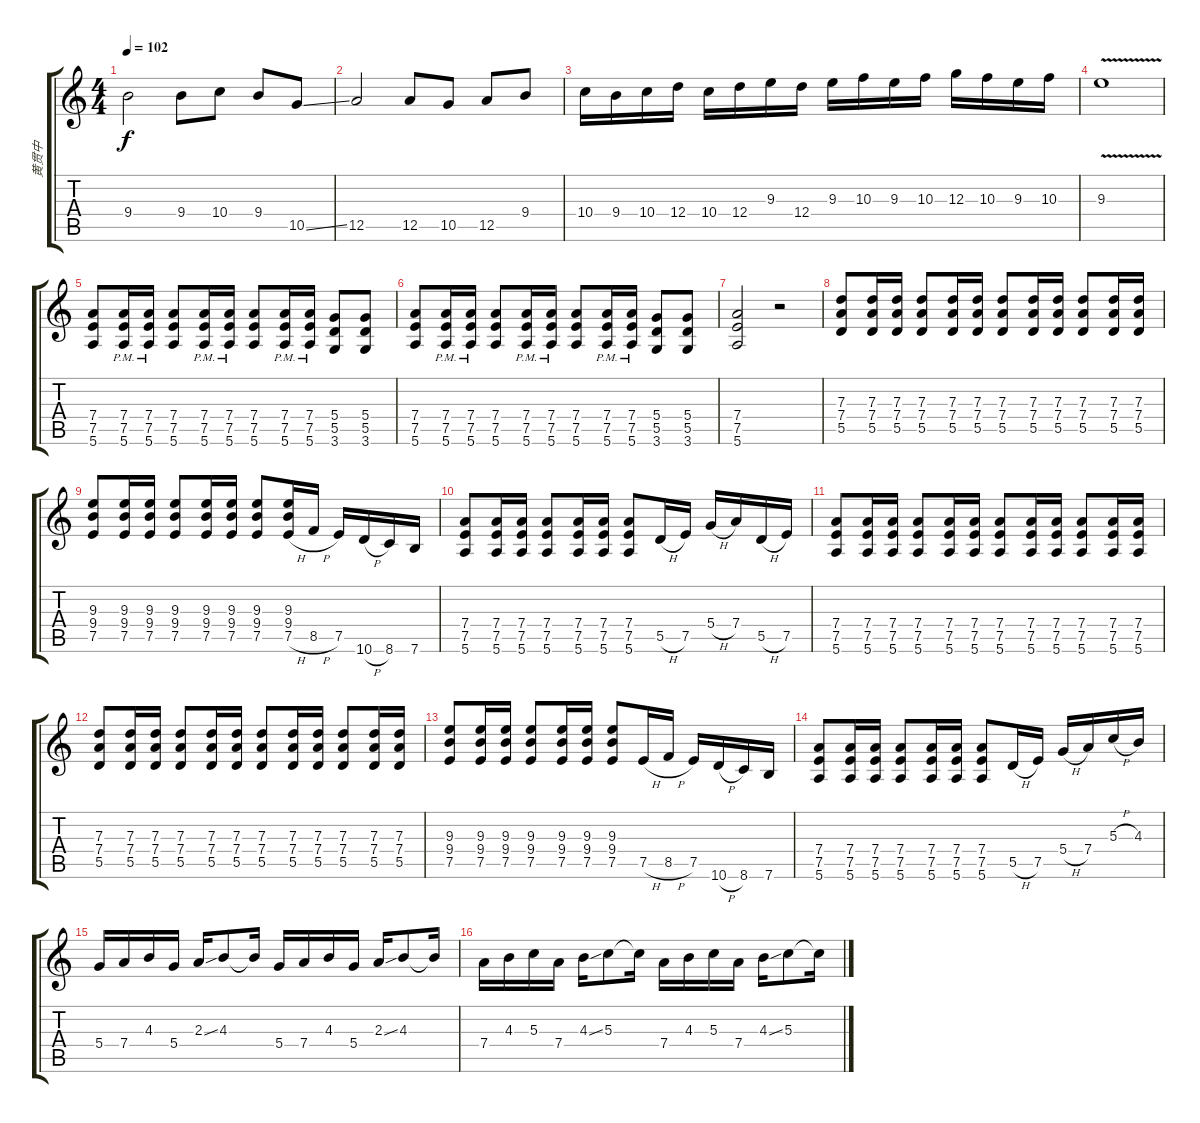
\track ("黄贯中" "黄贯中") {instrument distortionguitar}
\staff {score tabs}
\tuning (E4 B3 G3 D3 A2 E2) {hide}
\ts (4 4)
\tempo 102
\clef g2
\ks c
9.4.2{dy f} 9.4.8 10.4.8 9.4.8 10.5{ss}.8 |
12.5.2 12.5.8 10.5.8 12.5.8 9.4.8 |
10.4.16 9.4.16 10.4.16 12.4.16 10.4.16 12.4.16 9.3.16 12.4.16 9.3.16 10.3.16 9.3.16 10.3.16 12.3.16 10.3.16 9.3.16 10.3.16 |
9.3{v}.1 |
(7.4 7.5 5.6).8{volume 16} (7.4{pm} 7.5{pm} 5.6{pm}).16 (7.4{pm} 7.5{pm} 5.6{pm}).16 (7.4 7.5 5.6).8 (7.4{pm} 7.5{pm} 5.6{pm}).16 (7.4{pm} 7.5{pm} 5.6{pm}).16 (7.4 7.5 5.6).8 (7.4{pm} 7.5{pm} 5.6{pm}).16 (7.4{pm} 7.5{pm} 5.6{pm}).16 (5.4 5.5 3.6).8 (5.4 5.5 3.6).8 |
(7.4 7.5 5.6).8 (7.4{pm} 7.5{pm} 5.6{pm}).16 (7.4{pm} 7.5{pm} 5.6{pm}).16 (7.4 7.5 5.6).8 (7.4{pm} 7.5{pm} 5.6{pm}).16 (7.4{pm} 7.5{pm} 5.6{pm}).16 (7.4 7.5 5.6).8 (7.4{pm} 7.5{pm} 5.6{pm}).16 (7.4{pm} 7.5{pm} 5.6{pm}).16 (5.4 5.5 3.6).8 (5.4 5.5 3.6).8 |
(7.4 7.5 5.6).2 r.2 |
(7.3 7.4 5.5).8{volume 10} (7.3 7.4 5.5).16 (7.3 7.4 5.5).16 (7.3 7.4 5.5).8 (7.3 7.4 5.5).16 (7.3 7.4 5.5).16 (7.3 7.4 5.5).8 (7.3 7.4 5.5).16 (7.3 7.4 5.5).16 (7.3 7.4 5.5).8 (7.3 7.4 5.5).16 (7.3 7.4 5.5).16 |
(9.3 9.4 7.5).8 (9.3 9.4 7.5).16 (9.3 9.4 7.5).16 (9.3 9.4 7.5).8 (9.3 9.4 7.5).16 (9.3 9.4 7.5).16 (9.3 9.4 7.5).8 (9.3 9.4 7.5{h}).16 8.5{h}.16{volume 14} 7.5.16 10.6{h}.16 8.6.16 7.6.16 |
(7.4 7.5 5.6).8{volume 10} (7.4 7.5 5.6).16 (7.4 7.5 5.6).16 (7.4 7.5 5.6).8 (7.4 7.5 5.6).16 (7.4 7.5 5.6).16 (7.4 7.5 5.6).8 5.5{h}.16{volume 14} 7.5.16 5.4{h}.16 7.4.16 5.5{h}.16 7.5.16 |
(7.4 7.5 5.6).8{volume 10} (7.4 7.5 5.6).16 (7.4 7.5 5.6).16 (7.4 7.5 5.6).8 (7.4 7.5 5.6).16 (7.4 7.5 5.6).16 (7.4 7.5 5.6).8 (7.4 7.5 5.6).16 (7.4 7.5 5.6).16 (7.4 7.5 5.6).8 (7.4 7.5 5.6).16 (7.4 7.5 5.6).16 |
(7.3 7.4 5.5).8 (7.3 7.4 5.5).16 (7.3 7.4 5.5).16 (7.3 7.4 5.5).8 (7.3 7.4 5.5).16 (7.3 7.4 5.5).16 (7.3 7.4 5.5).8 (7.3 7.4 5.5).16 (7.3 7.4 5.5).16 (7.3 7.4 5.5).8 (7.3 7.4 5.5).16 (7.3 7.4 5.5).16 |
(9.3 9.4 7.5).8 (9.3 9.4 7.5).16 (9.3 9.4 7.5).16 (9.3 9.4 7.5).8 (9.3 9.4 7.5).16 (9.3 9.4 7.5).16 (9.3 9.4 7.5).8 7.5{h}.16{volume 14} 8.5{h}.16 7.5.16 10.6{h}.16 8.6.16 7.6.16 |
(7.4 7.5 5.6).8{volume 10} (7.4 7.5 5.6).16 (7.4 7.5 5.6).16 (7.4 7.5 5.6).8 (7.4 7.5 5.6).16 (7.4 7.5 5.6).16 (7.4 7.5 5.6).8 5.5{h}.16{volume 14} 7.5.16 5.4{h}.16 7.4.16 5.3{h}.16 4.3.16 |
5.4.16 7.4.16 4.3.16 5.4.16 2.3{ss}.16 4.3.8 4.3{t}.16 5.4.16 7.4.16 4.3.16 5.4.16 2.3{ss}.16 4.3.8 4.3{t}.16 |
7.4.16 4.3.16 5.3.16 7.4.16 4.3{ss}.16 5.3.8 5.3{t}.16 7.4.16 4.3.16 5.3.16 7.4.16 4.3{ss}.16 5.3.8 5.3{t}.16
